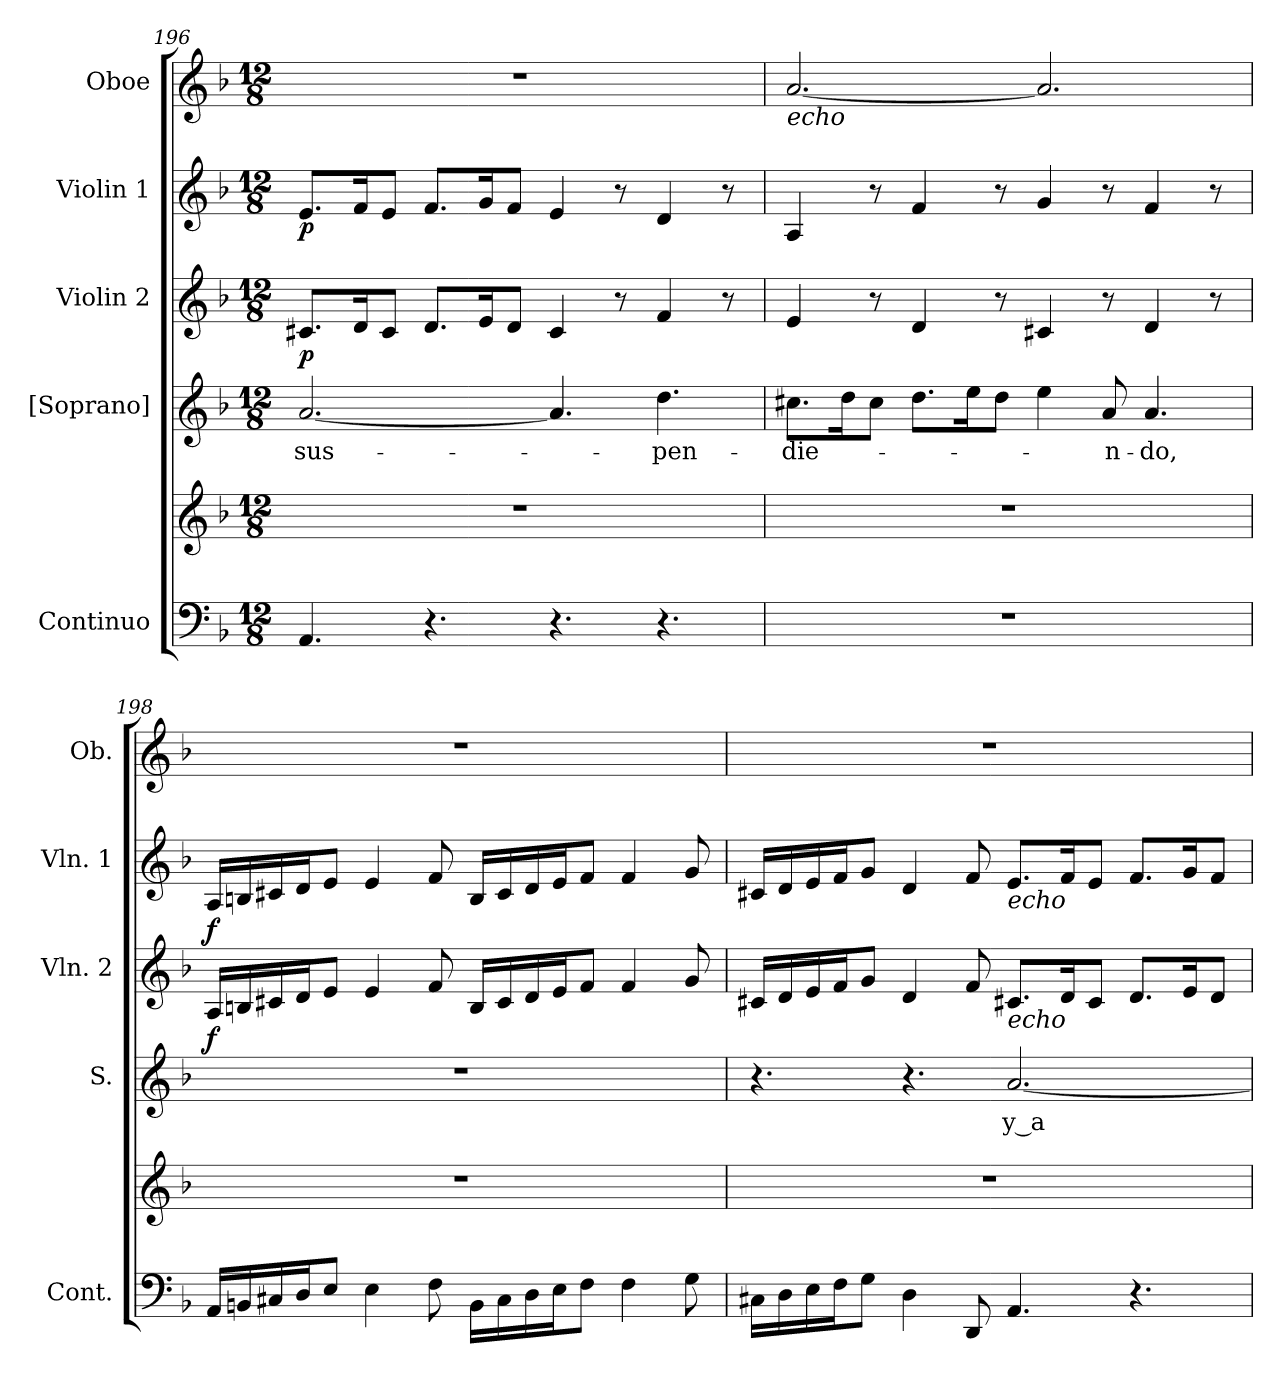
**kern	**kern	**kern	**text	**kern	**dynam	**kern	**dynam	**kern
*part5	*part5	*part4	*part4	*part3	*part3	*part2	*part2	*part1
*staff6	*staff5	*staff4	*staff4	*staff3	*staff3	*staff2	*staff2	*staff1
*I"Continuo	*	*I"[Soprano]	*	*I"Violin 2	*	*I"Violin 1	*	*I"Oboe
*I'Cont.	*	*I'S.	*	*I'Vln. 2	*	*I'Vln. 1	*	*I'Ob.
*clefF4	*clefG2	*clefG2	*	*clefG2	*	*clefG2	*	*clefG2
*k[b-]	*k[b-]	*k[b-]	*	*k[b-]	*	*k[b-]	*	*k[b-]
*F:	*F:	*F:	*	*F:	*	*F:	*	*F:
*M12/8	*M12/8	*M12/8	*	*M12/8	*	*M12/8	*	*M12/8
=196	=196	=196	=196	=196	=196	=196	=196	=196
!	!LO:N:vis=1	!	!	!	!	!	!	!
!	!	!	!LO:LY:b:color=#000000	!	!	!	!	!LO:N:vis=1
4.AAi/	1.r	[2.ai/	sus-	8.c#Xi/L	p	8.ei/L	p	1.r
.	.	.	.	16di/k	.	16fi/k	.	.
.	.	.	.	8c#i/J	.	8ei/J	.	.
4.r	.	.	.	8.di/L	.	8.fi/L	.	.
.	.	.	.	16ei/k	.	16gi/k	.	.
.	.	.	.	8di/J	.	8fi/J	.	.
4.r	.	4.ai/]	.	4c#i/	.	4ei/	.	.
.	.	.	.	8r	.	8r	.	.
!	!	!	!LO:LY:b:color=#000000	!	!	!	!	!
4.r	.	4.ddi\	-pen-	4fi/	.	4di/	.	.
.	.	.	.	8r	.	8r	.	.
!!LO:PB:g=z
=197	=197	=197	=197	=197	=197	=197	=197	=197
!LO:N:vis=1	!LO:N:vis=1	!	!	!	!	!	!	!
!	!	!	!	!	!	!	!	!LO:TX:b:i:t=echo
!	!	!	!LO:LY:b:color=#000000	!	!	!	!	!
1.r	1.r	8.cc#Xi\L	-die-	4ei/	.	4Ai/	.	[2.ai/
.	.	16ddi\k	.	.	.	.	.	.
.	.	8cc#i\J	.	8r	.	8r	.	.
.	.	8.ddi\L	.	4di/	.	4fi/	.	.
.	.	16eei\k	.	.	.	.	.	.
.	.	8ddi\J	.	8r	.	8r	.	.
.	.	4eei\	.	4c#Xi/	.	4gi/	.	2.ai/]
!	!	!	!LO:LY:b:color=#000000	!	!	!	!	!
.	.	8ai/	-n-	8r	.	8r	.	.
!	!	!	!LO:LY:b:color=#000000	!	!	!	!	!
.	.	4.ai/	-do,	4di/	.	4fi/	.	.
.	.	.	.	8r	.	8r	.	.
=198	=198	=198	=198	=198	=198	=198	=198	=198
!	!LO:N:vis=1	!LO:N:vis=1	!	!	!	!	!	!LO:N:vis=1
16AAi/LL	1.r	1.r	.	16Ai/LL	f	16Ai/LL	f	1.r
16BBni/	.	.	.	16Bni/	.	16Bni/	.	.
16C#Xi/	.	.	.	16c#Xi/	.	16c#Xi/	.	.
16Di/J	.	.	.	16di/J	.	16di/J	.	.
8Ei/J	.	.	.	8ei/J	.	8ei/J	.	.
4Ei\	.	.	.	4ei/	.	4ei/	.	.
8Fi\	.	.	.	8fi/	.	8fi/	.	.
16BBi\LL	.	.	.	16Bi/LL	.	16Bi/LL	.	.
16C#i\	.	.	.	16c#i/	.	16c#i/	.	.
16Di\	.	.	.	16di/	.	16di/	.	.
16Ei\J	.	.	.	16ei/J	.	16ei/J	.	.
8Fi\J	.	.	.	8fi/J	.	8fi/J	.	.
4Fi\	.	.	.	4fi/	.	4fi/	.	.
8Gi\	.	.	.	8gi/	.	8gi/	.	.
=199	=199	=199	=199	=199	=199	=199	=199	=199
!	!LO:N:vis=1	!	!	!	!	!	!	!LO:N:vis=1
16C#Xi\LL	1.r	4.r	.	16c#Xi/LL	.	16c#Xi/LL	.	1.r
16Di\	.	.	.	16di/	.	16di/	.	.
16Ei\	.	.	.	16ei/	.	16ei/	.	.
16Fi\J	.	.	.	16fi/J	.	16fi/J	.	.
8Gi\J	.	.	.	8gi/J	.	8gi/J	.	.
4Di\	.	4.r	.	4di/	.	4di/	.	.
8DDi/	.	.	.	8fi/	.	8fi/	.	.
!	!	!	!	!	!	!LO:TX:b:i:t=echo	!	!
!	!	!	!	!LO:TX:b:i:t=echo	!	!	!	!
!	!	!	!LO:LY:b:color=#000000	!	!	!	!	!
4.AAi/	.	[2.ai/	y_a-	8.c#Xi/L	.	8.ei/L	.	.
.	.	.	.	16di/k	.	16fi/k	.	.
.	.	.	.	8c#i/J	.	8ei/J	.	.
4.r	.	.	.	8.di/L	.	8.fi/L	.	.
.	.	.	.	16ei/k	.	16gi/k	.	.
.	.	.	.	8di/J	.	8fi/J	.	.
=	=	=	=	=	=	=	=	=
*-	*-	*-	*-	*-	*-	*-	*-	*-
